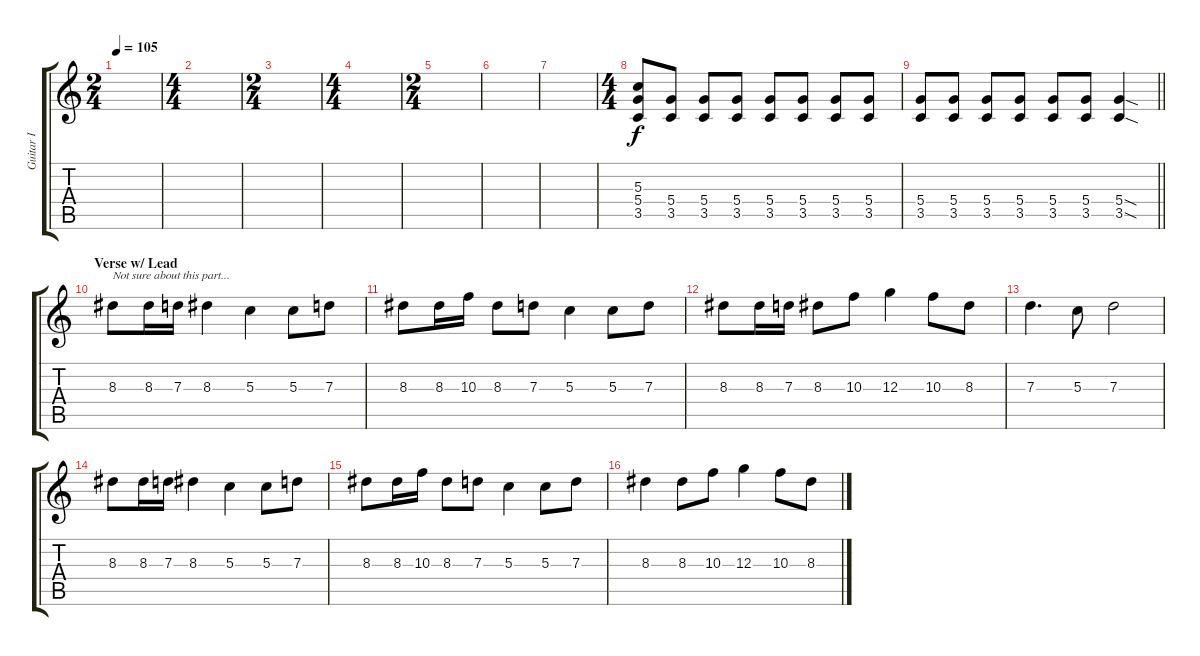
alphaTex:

\track ("Guitar I" "Guitar I") {instrument acousticguitarsteel}
\staff {score tabs}
\tuning (E4 B3 G3 D3 A2 E2) {hide}
\ts (2 4)
\tempo 105
\clef g2
\ks c
|
\ts (4 4)
|
\ts (2 4)
|
\ts (4 4)
|
\ts (2 4)
|
|
|
\ts (4 4)
(5.3 5.4 3.5).8{instrument distortionguitar} (5.4 3.5).8 (5.4 3.5).8 (5.4 3.5).8 (5.4 3.5).8 (5.4 3.5).8 (5.4 3.5).8 (5.4 3.5).8 |
\barLineRight lightlight
(5.4 3.5).8 (5.4 3.5).8 (5.4 3.5).8 (5.4 3.5).8 (5.4 3.5).8 (5.4 3.5).8 (5.4{sod} 3.5{sod}).4 |
\section ("" "Verse w/ Lead")
8.3.8{txt "Not sure about this part..." balance 4} 8.3.16 7.3.16 8.3.4 5.3.4 5.3.8 7.3.8 |
8.3.8 8.3.16 10.3.16 8.3.8 7.3.8 5.3.4 5.3.8 7.3.8 |
8.3.8 8.3.16 7.3.16 8.3.8 10.3.8 12.3.4 10.3.8 8.3.8 |
7.3.4{d} 5.3.8 7.3.2 |
8.3.8 8.3.16 7.3.16 8.3.4 5.3.4 5.3.8 7.3.8 |
8.3.8 8.3.16 10.3.16 8.3.8 7.3.8 5.3.4 5.3.8 7.3.8 |
8.3.4 8.3.8 10.3.8 12.3.4 10.3.8 8.3.8
